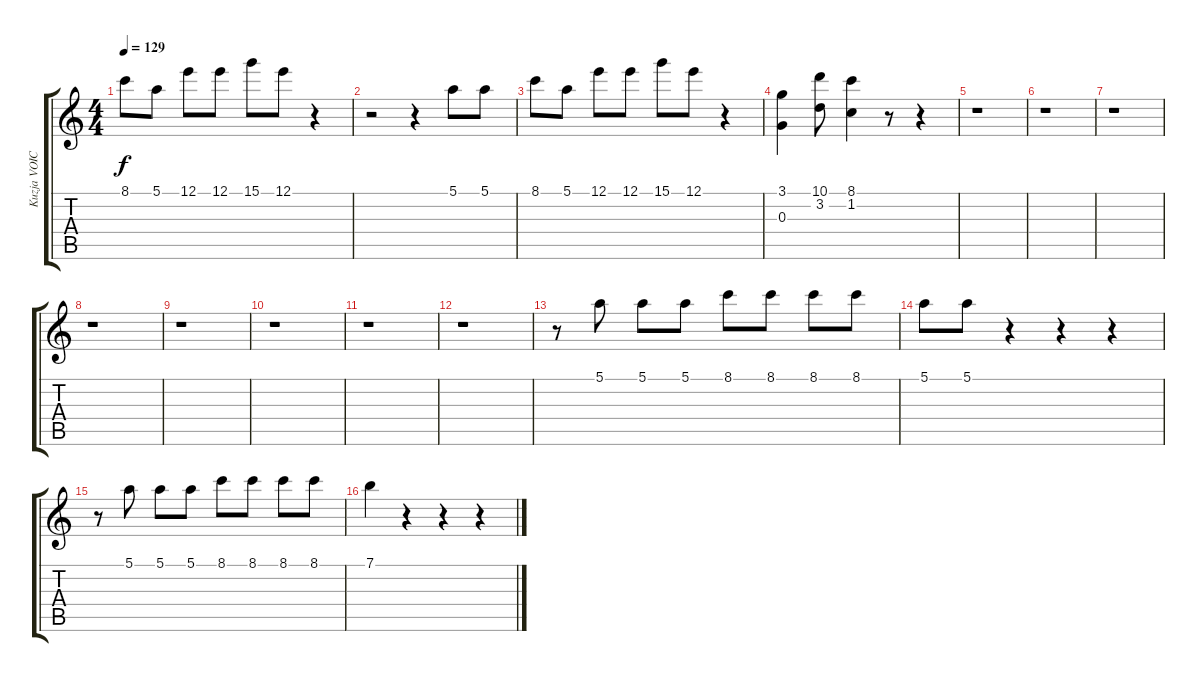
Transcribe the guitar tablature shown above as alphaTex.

\track ("Kuzja VOICE" "Kuzja VOIC") {instrument acousticguitarsteel}
\staff {score tabs}
\tuning (E4 B3 G3 D3 A2 E2) {hide}
\ts (4 4)
\tempo 129
\clef g2
\ks c
8.1.8{dy f} 5.1.8 12.1.8 12.1.8 15.1.8 12.1.8 r.4 |
r.2 r.4 5.1.8 5.1.8 |
8.1.8 5.1.8 12.1.8 12.1.8 15.1.8 12.1.8 r.4 |
(3.1 0.3).4 (10.1 3.2).8 (8.1 1.2).4 r.8 r.4 |
r.1 |
r.1 |
r.1 |
r.1 |
r.1 |
r.1 |
r.1 |
r.1 |
r.8 5.1.8 5.1.8 5.1.8 8.1.8 8.1.8 8.1.8 8.1.8 |
5.1.8 5.1.8 r.4 r.4 r.4 |
r.8 5.1.8 5.1.8 5.1.8 8.1.8 8.1.8 8.1.8 8.1.8 |
7.1.4 r.4 r.4 r.4
